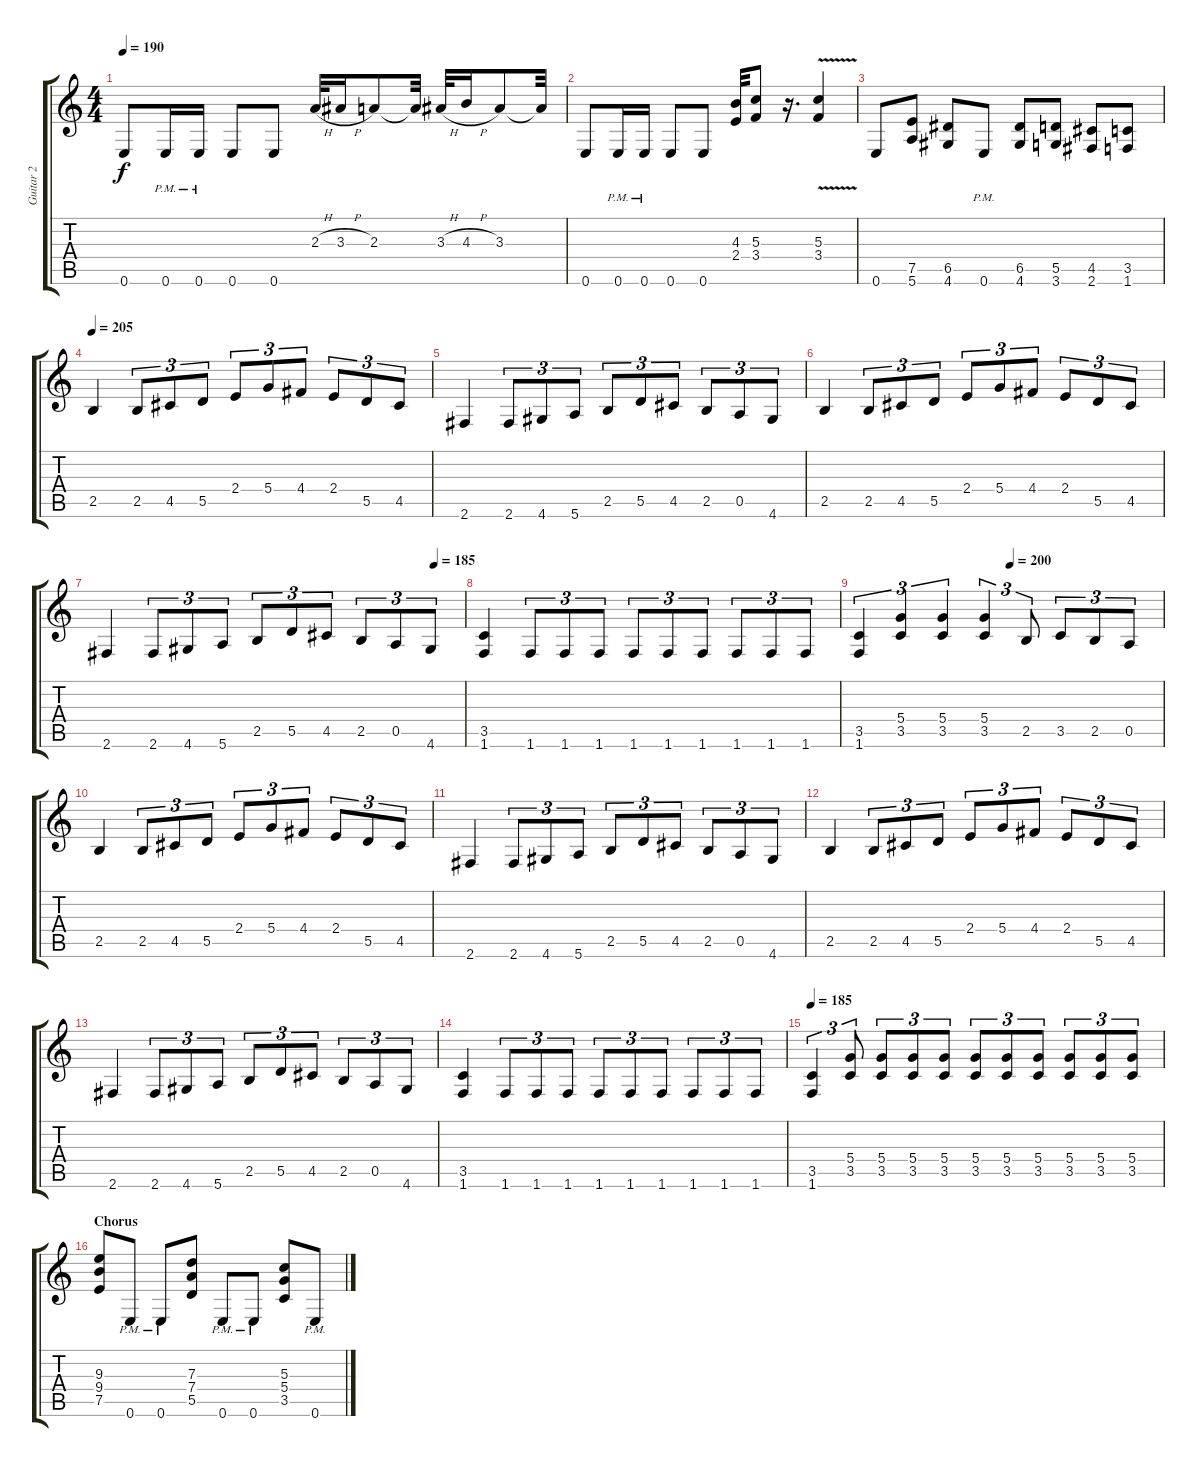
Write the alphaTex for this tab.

\track ("Guitar 2" "Guitar 2") {instrument distortionguitar}
\staff {score tabs}
\tuning (E4 B3 G3 D3 A2 E2) {hide}
\ts (4 4)
\tempo 190
\clef g2
\ks c
0.6.8{dy f} 0.6{pm}.16 0.6{pm}.16 0.6.8 0.6.8 2.3{h}.32 3.3{h}.16 2.3.8 2.3{t}.32 3.3{h}.32 4.3{h}.16 3.3.8 3.3{t}.32 |
0.6.8 0.6{pm}.16 0.6{pm}.16 0.6.8 0.6.8 (4.3 2.4).32 (5.3 3.4).8 r.16{d} (5.3{v} 3.4{v}).4 |
0.6.8 (7.5 5.6).8 (6.5 4.6).8 0.6{pm}.8 (6.5 4.6).8 (5.5 3.6).8 (4.5 2.6).8 (3.5 1.6).8 |
\tempo 205
2.5.4 2.5.8{tu (3 2)} 4.5.8{tu (3 2)} 5.5.8{tu (3 2)} 2.4.8{tu (3 2)} 5.4.8{tu (3 2)} 4.4.8{tu (3 2)} 2.4.8{tu (3 2)} 5.5.8{tu (3 2)} 4.5.8{tu (3 2)} |
2.6.4 2.6.8{tu (3 2)} 4.6.8{tu (3 2)} 5.6.8{tu (3 2)} 2.5.8{tu (3 2)} 5.5.8{tu (3 2)} 4.5.8{tu (3 2)} 2.5.8{tu (3 2)} 0.5.8{tu (3 2)} 4.6.8{tu (3 2)} |
2.5.4 2.5.8{tu (3 2)} 4.5.8{tu (3 2)} 5.5.8{tu (3 2)} 2.4.8{tu (3 2)} 5.4.8{tu (3 2)} 4.4.8{tu (3 2)} 2.4.8{tu (3 2)} 5.5.8{tu (3 2)} 4.5.8{tu (3 2)} |
\tempo (185 0.9166666666666666)
2.6.4 2.6.8{tu (3 2)} 4.6.8{tu (3 2)} 5.6.8{tu (3 2)} 2.5.8{tu (3 2)} 5.5.8{tu (3 2)} 4.5.8{tu (3 2)} 2.5.8{tu (3 2)} 0.5.8{tu (3 2)} 4.6.8{tu (3 2)} |
(3.5 1.6).4 1.6.8{tu (3 2)} 1.6.8{tu (3 2)} 1.6.8{tu (3 2)} 1.6.8{tu (3 2)} 1.6.8{tu (3 2)} 1.6.8{tu (3 2)} 1.6.8{tu (3 2)} 1.6.8{tu (3 2)} 1.6.8{tu (3 2)} |
\tempo (200 0.5)
(3.5 1.6).4{tu (3 2)} (5.4 3.5).4{tu (3 2)} (5.4 3.5).4{tu (3 2)} (5.4 3.5).4{tu (3 2)} 2.5.8{tu (3 2)} 3.5.8{tu (3 2)} 2.5.8{tu (3 2)} 0.5.8{tu (3 2)} |
2.5.4 2.5.8{tu (3 2)} 4.5.8{tu (3 2)} 5.5.8{tu (3 2)} 2.4.8{tu (3 2)} 5.4.8{tu (3 2)} 4.4.8{tu (3 2)} 2.4.8{tu (3 2)} 5.5.8{tu (3 2)} 4.5.8{tu (3 2)} |
2.6.4 2.6.8{tu (3 2)} 4.6.8{tu (3 2)} 5.6.8{tu (3 2)} 2.5.8{tu (3 2)} 5.5.8{tu (3 2)} 4.5.8{tu (3 2)} 2.5.8{tu (3 2)} 0.5.8{tu (3 2)} 4.6.8{tu (3 2)} |
2.5.4 2.5.8{tu (3 2)} 4.5.8{tu (3 2)} 5.5.8{tu (3 2)} 2.4.8{tu (3 2)} 5.4.8{tu (3 2)} 4.4.8{tu (3 2)} 2.4.8{tu (3 2)} 5.5.8{tu (3 2)} 4.5.8{tu (3 2)} |
2.6.4 2.6.8{tu (3 2)} 4.6.8{tu (3 2)} 5.6.8{tu (3 2)} 2.5.8{tu (3 2)} 5.5.8{tu (3 2)} 4.5.8{tu (3 2)} 2.5.8{tu (3 2)} 0.5.8{tu (3 2)} 4.6.8{tu (3 2)} |
(3.5 1.6).4 1.6.8{tu (3 2)} 1.6.8{tu (3 2)} 1.6.8{tu (3 2)} 1.6.8{tu (3 2)} 1.6.8{tu (3 2)} 1.6.8{tu (3 2)} 1.6.8{tu (3 2)} 1.6.8{tu (3 2)} 1.6.8{tu (3 2)} |
\tempo 185
(3.5 1.6).4{tu (3 2)} (5.4 3.5).8{tu (3 2)} (5.4 3.5).8{tu (3 2)} (5.4 3.5).8{tu (3 2)} (5.4 3.5).8{tu (3 2)} (5.4 3.5).8{tu (3 2)} (5.4 3.5).8{tu (3 2)} (5.4 3.5).8{tu (3 2)} (5.4 3.5).8{tu (3 2)} (5.4 3.5).8{tu (3 2)} (5.4 3.5).8{tu (3 2)} |
\section ("" "Chorus")
(9.3 9.4 7.5).8 0.6{pm}.8 0.6{pm}.8 (7.3 7.4 5.5).8 0.6{pm}.8 0.6{pm}.8 (5.3 5.4 3.5).8 0.6{pm}.8
